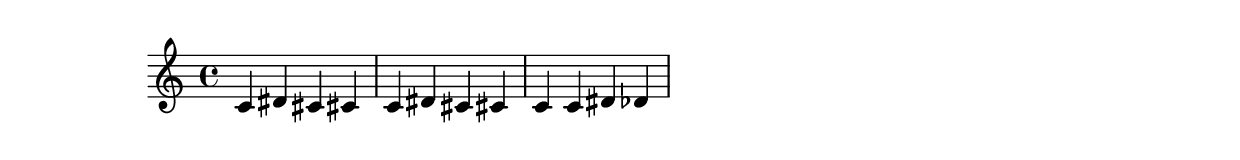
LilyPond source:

%% Do not edit this file; it is auto-generated from LSR http://lsr.dsi.unimi.it
%% This file is in the public domain.
%% Tags: pitches
\version "2.11.35"

\header { texidoc = "
In early XXth century works, starting with Schönberg, Berg and Webern
(the \"second\" Viennese school), every pitch in the twelve- note scale
has to be regarded as equal, without any hierarchy such as the
classical (tonal) degrees. Therefore, these composers print one
accidental for each note, even at natural pitches, to emphasize their
new approach to music theory and language. This snippet shows how to
achieve such notation rules with LilyPond.
" }
% begin verbatim
webernAccidentals = {
    % the 5s are just "a value different from any accidental"
    \set Staff.keySignature = #'((0 . 5) (1 . 5) (2 . 5) (3 . 5)
                                 (4 . 5) (5 . 5) (6 . 5))
    \set Staff.extraNatural = ##f
    #(set-accidental-style 'forget)
}

\layout {
  \context { \Staff \remove Key_engraver }
}
\score {
  {
    \webernAccidentals
    c' dis' cis' cis'
    c' dis' cis' cis'
    c' c' dis' des'
  }
}
